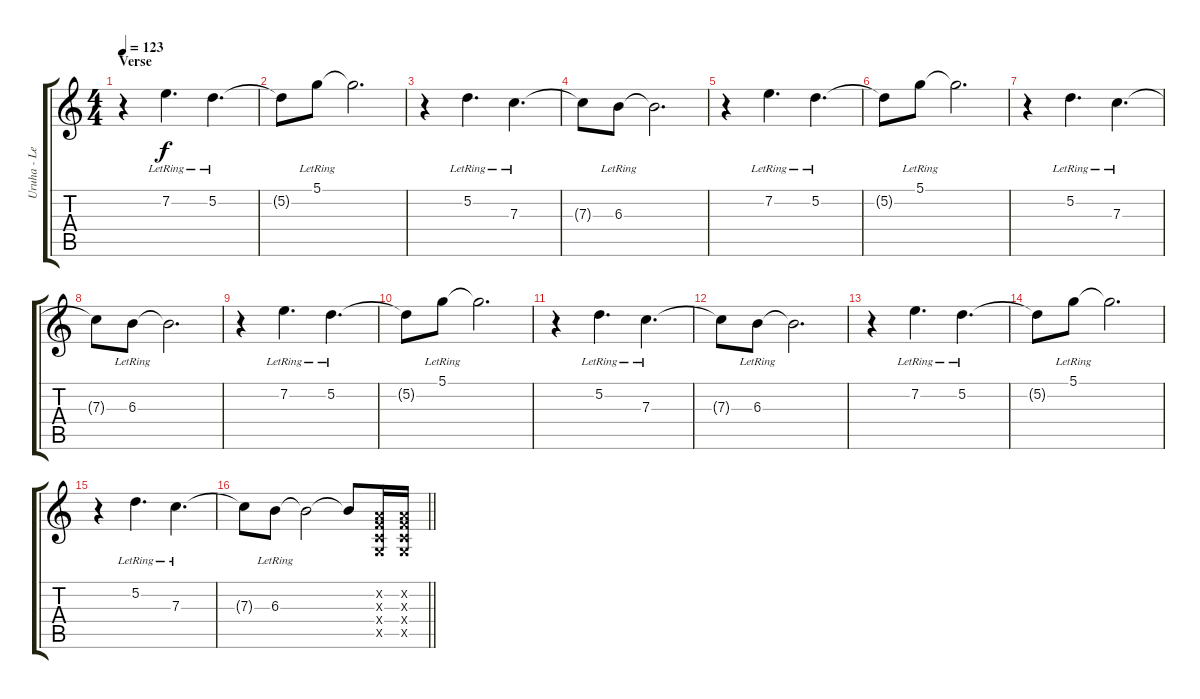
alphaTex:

\track ("Uruha - Lead Guitar" "Uruha - Le") {instrument distortionguitar}
\staff {score tabs}
\tuning (D4 A3 F3 C3 G2 D2) {hide}
\ts (4 4)
\section ("" "Verse")
\tempo 123
\clef g2
\ks c
r.4{dy f volume 15 balance 12 instrument electricguitarclean} 7.2{lr}.4{d} 5.2{lr}.4{d} |
5.2{t}.8 5.1{lr}.8 5.1{t}.2{d} |
r.4 5.2{lr}.4{d} 7.3{lr}.4{d} |
7.3{t}.8 6.3{lr}.8 6.3{t}.2{d} |
r.4 7.2{lr}.4{d} 5.2{lr}.4{d} |
5.2{t}.8 5.1{lr}.8 5.1{t}.2{d} |
r.4 5.2{lr}.4{d} 7.3{lr}.4{d} |
7.3{t}.8 6.3{lr}.8 6.3{t}.2{d} |
r.4 7.2{lr}.4{d} 5.2{lr}.4{d} |
5.2{t}.8 5.1{lr}.8 5.1{t}.2{d} |
r.4 5.2{lr}.4{d} 7.3{lr}.4{d} |
7.3{t}.8 6.3{lr}.8 6.3{t}.2{d} |
r.4 7.2{lr}.4{d} 5.2{lr}.4{d} |
5.2{t}.8 5.1{lr}.8 5.1{t}.2{d} |
r.4 5.2{lr}.4{d} 7.3{lr}.4{d} |
\barLineRight lightlight
7.3{t}.8 6.3{lr}.8 6.3{t}.2 6.3{t}.8 (0.2{x} 0.3{x} 0.4{x} 0.5{x}).16 (0.2{x} 0.3{x} 0.4{x} 0.5{x}).16
